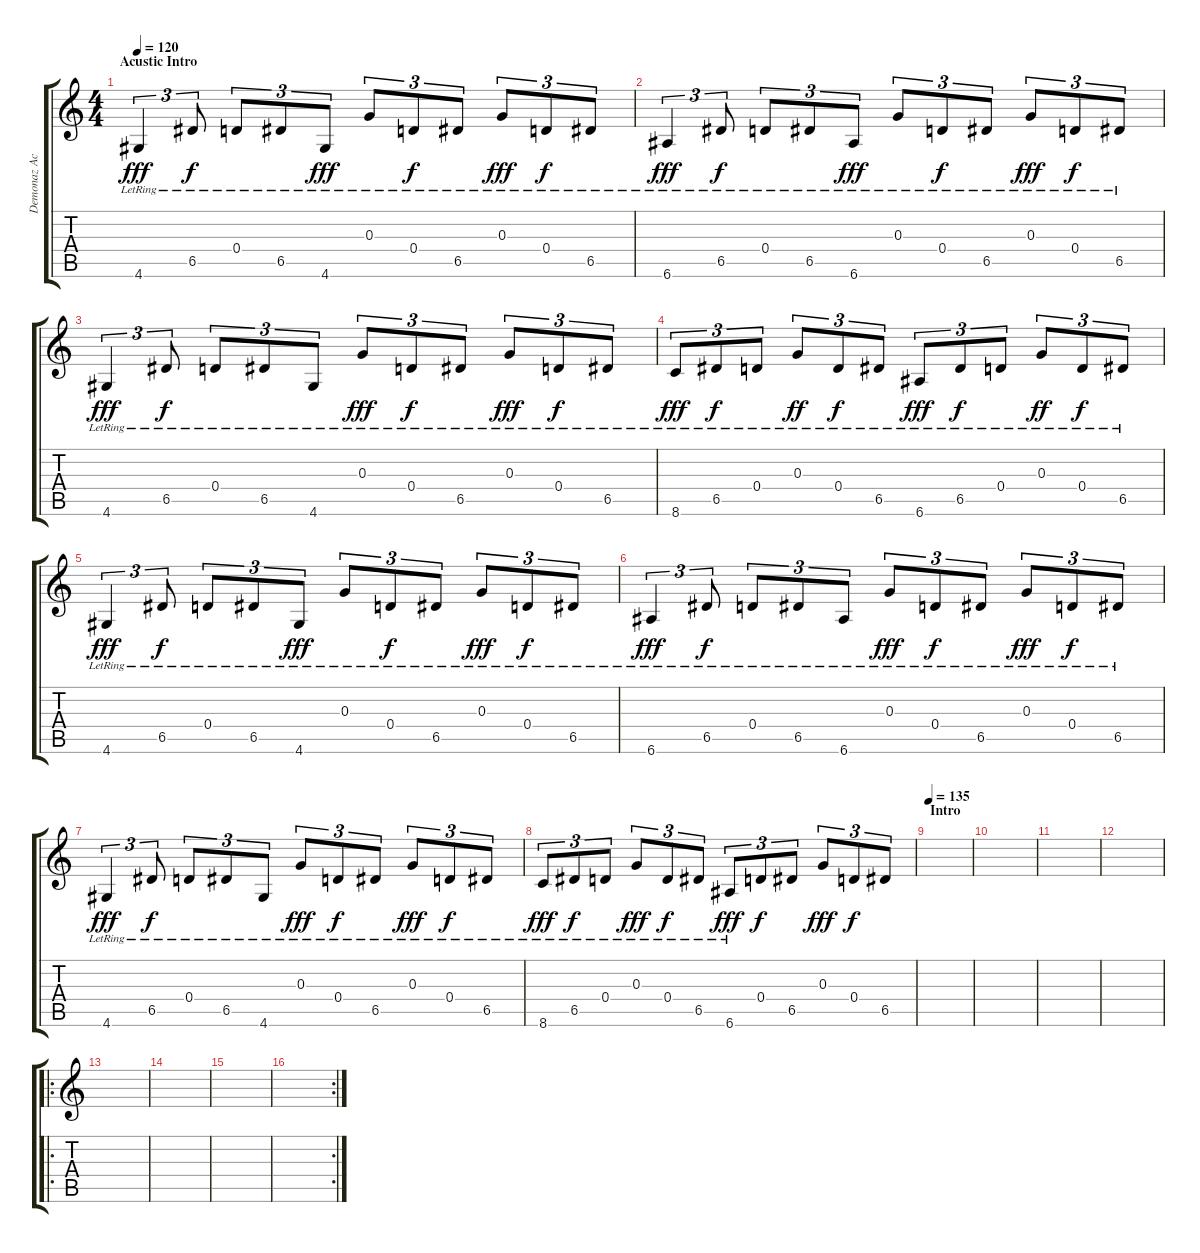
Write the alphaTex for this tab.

\track ("Demonaz Acustic" "Demonaz Ac") {instrument acousticguitarsteel}
\staff {score tabs}
\tuning (E4 B3 G3 D3 A2 E2) {hide}
\ts (4 4)
\section ("" "Acustic Intro")
\tempo 120
\tempo 140
\tempo 120
\clef g2
\ks c
4.6{lr}.4{tu (3 2) dy fff volume 0 instrument acousticguitarsteel} 6.5{lr}.8{tu (3 2) dy f} 0.4{lr}.8{tu (3 2) volume 2} 6.5{lr}.8{tu (3 2)} 4.6{lr}.8{tu (3 2) dy fff volume 4} 0.3{lr}.8{tu (3 2)} 0.4{lr}.8{tu (3 2) dy f} 6.5{lr}.8{tu (3 2)} 0.3{lr}.8{tu (3 2) dy fff} 0.4{lr}.8{tu (3 2) dy f} 6.5{lr}.8{tu (3 2)} |
6.6{lr}.4{tu (3 2) dy fff volume 6} 6.5{lr}.8{tu (3 2) dy f} 0.4{lr}.8{tu (3 2)} 6.5{lr}.8{tu (3 2)} 6.6{lr}.8{tu (3 2) dy fff} 0.3{lr}.8{tu (3 2)} 0.4{lr}.8{tu (3 2) dy f} 6.5{lr}.8{tu (3 2)} 0.3{lr}.8{tu (3 2) dy fff} 0.4{lr}.8{tu (3 2) dy f} 6.5{lr}.8{tu (3 2)} |
4.6{lr}.4{tu (3 2) dy fff volume 8} 6.5{lr}.8{tu (3 2) dy f} 0.4{lr}.8{tu (3 2)} 6.5{lr}.8{tu (3 2)} 4.6{lr}.8{tu (3 2)} 0.3{lr}.8{tu (3 2) dy fff} 0.4{lr}.8{tu (3 2) dy f} 6.5{lr}.8{tu (3 2)} 0.3{lr}.8{tu (3 2) dy fff} 0.4{lr}.8{tu (3 2) dy f} 6.5{lr}.8{tu (3 2)} |
8.6{lr}.8{tu (3 2) dy fff volume 10} 6.5{lr}.8{tu (3 2) dy f} 0.4{lr}.8{tu (3 2)} 0.3{lr}.8{tu (3 2) dy ff} 0.4{lr}.8{tu (3 2) dy f} 6.5{lr}.8{tu (3 2)} 6.6{lr}.8{tu (3 2) dy fff volume 13} 6.5{lr}.8{tu (3 2) dy f} 0.4{lr}.8{tu (3 2)} 0.3{lr}.8{tu (3 2) dy ff} 0.4{lr}.8{tu (3 2) dy f} 6.5{lr}.8{tu (3 2)} |
4.6{lr}.4{tu (3 2) dy fff} 6.5{lr}.8{tu (3 2) dy f} 0.4{lr}.8{tu (3 2)} 6.5{lr}.8{tu (3 2)} 4.6{lr}.8{tu (3 2) dy fff} 0.3{lr}.8{tu (3 2)} 0.4{lr}.8{tu (3 2) dy f} 6.5{lr}.8{tu (3 2)} 0.3{lr}.8{tu (3 2) dy fff} 0.4{lr}.8{tu (3 2) dy f} 6.5{lr}.8{tu (3 2)} |
6.6{lr}.4{tu (3 2) dy fff} 6.5{lr}.8{tu (3 2) dy f} 0.4{lr}.8{tu (3 2)} 6.5{lr}.8{tu (3 2)} 6.6{lr}.8{tu (3 2)} 0.3{lr}.8{tu (3 2) dy fff} 0.4{lr}.8{tu (3 2) dy f} 6.5{lr}.8{tu (3 2)} 0.3{lr}.8{tu (3 2) dy fff} 0.4{lr}.8{tu (3 2) dy f} 6.5{lr}.8{tu (3 2)} |
4.6{lr}.4{tu (3 2) dy fff} 6.5{lr}.8{tu (3 2) dy f} 0.4{lr}.8{tu (3 2)} 6.5{lr}.8{tu (3 2)} 4.6{lr}.8{tu (3 2)} 0.3{lr}.8{tu (3 2) dy fff} 0.4{lr}.8{tu (3 2) dy f} 6.5{lr}.8{tu (3 2)} 0.3{lr}.8{tu (3 2) dy fff} 0.4{lr}.8{tu (3 2) dy f} 6.5{lr}.8{tu (3 2)} |
8.6{lr}.8{tu (3 2) dy fff} 6.5{lr}.8{tu (3 2) dy f} 0.4{lr}.8{tu (3 2)} 0.3{lr}.8{tu (3 2) dy fff} 0.4{lr}.8{tu (3 2) dy f} 6.5{lr}.8{tu (3 2)} 6.6{lr}.8{tu (3 2) dy fff} 0.4.8{tu (3 2) dy f} 6.5.8{tu (3 2)} 0.3.8{tu (3 2) dy fff} 0.4.8{tu (3 2) dy f} 6.5.8{tu (3 2)} |
\section ("" "Intro")
\tempo 135
|
|
|
|
\ro
|
|
|
\rc 2
